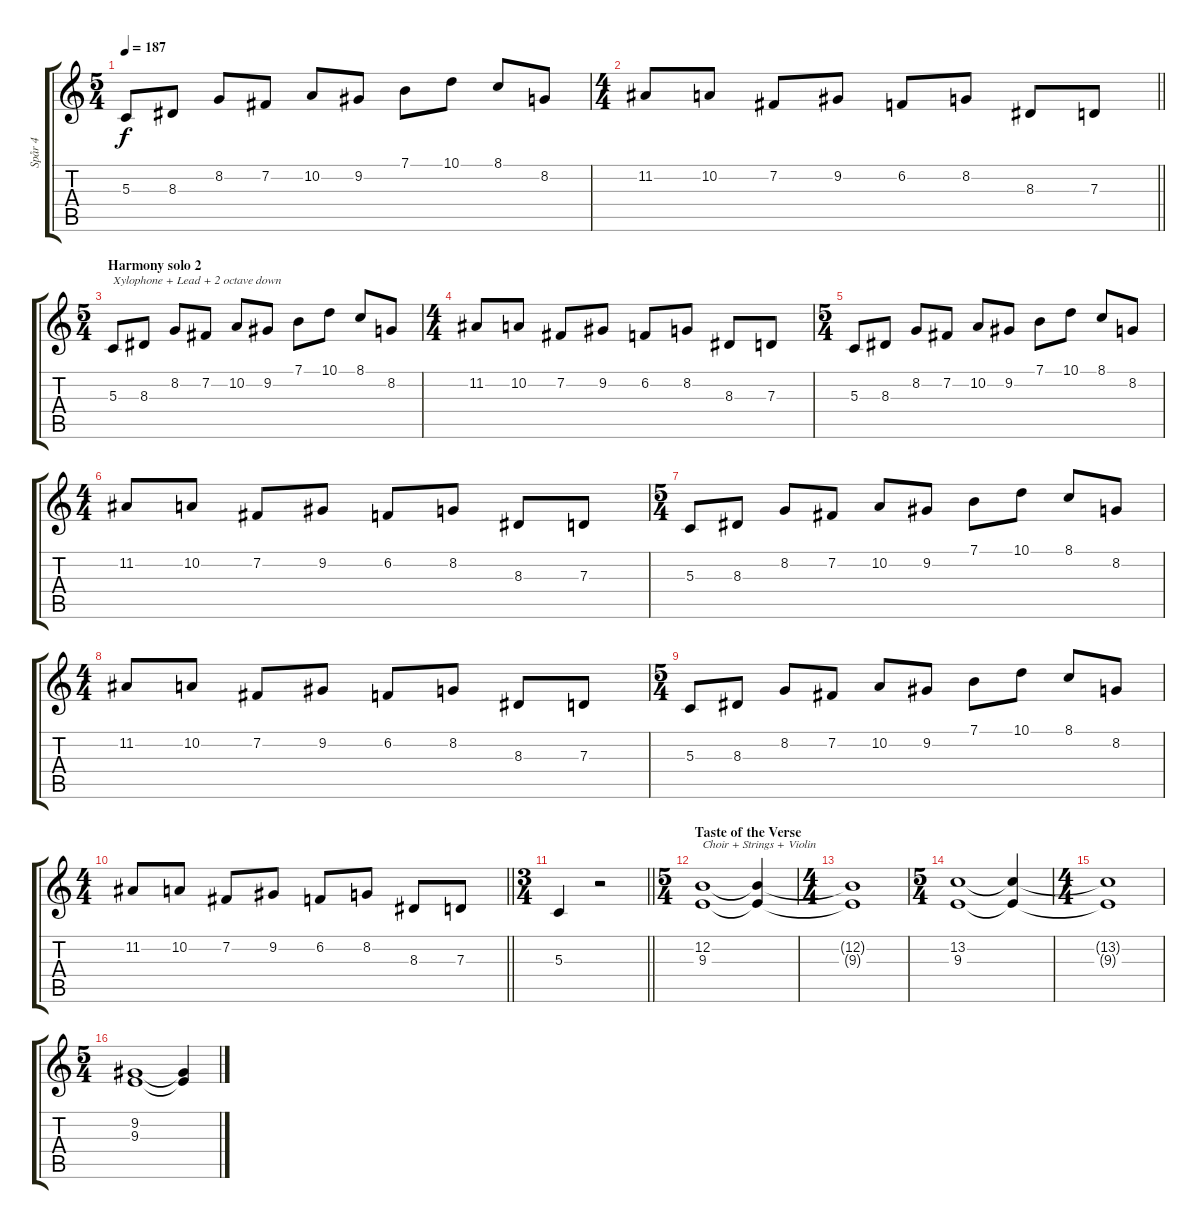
\track ("Spår 4" "Spår 4") {instrument stringensemble1}
\staff {score tabs}
\tuning (E4 B3 G3 D3 A2 E2) {hide}
\ts (5 4)
\tempo 187
\clef g2
\ks c
5.3.8{dy f} 8.3.8 8.2.8 7.2.8 10.2.8 9.2.8 7.1.8 10.1.8 8.1.8 8.2.8 |
\ts (4 4)
\barLineRight lightlight
11.2.8 10.2.8 7.2.8 9.2.8 6.2.8 8.2.8 8.3.8 7.3.8 |
\ts (5 4)
\section ("" "Harmony solo 2")
5.3.8{txt "Xylophone + Lead + 2 octave down" instrument lead8bassandlead} 8.3.8 8.2.8 7.2.8 10.2.8 9.2.8 7.1.8 10.1.8 8.1.8 8.2.8 |
\ts (4 4)
11.2.8 10.2.8 7.2.8 9.2.8 6.2.8 8.2.8 8.3.8 7.3.8 |
\ts (5 4)
5.3.8 8.3.8 8.2.8 7.2.8 10.2.8 9.2.8 7.1.8 10.1.8 8.1.8 8.2.8 |
\ts (4 4)
11.2.8 10.2.8 7.2.8 9.2.8 6.2.8 8.2.8 8.3.8 7.3.8 |
\ts (5 4)
5.3.8 8.3.8 8.2.8 7.2.8 10.2.8 9.2.8 7.1.8 10.1.8 8.1.8 8.2.8 |
\ts (4 4)
11.2.8 10.2.8 7.2.8 9.2.8 6.2.8 8.2.8 8.3.8 7.3.8 |
\ts (5 4)
5.3.8 8.3.8 8.2.8 7.2.8 10.2.8 9.2.8 7.1.8 10.1.8 8.1.8 8.2.8 |
\ts (4 4)
\barLineRight lightlight
11.2.8 10.2.8 7.2.8 9.2.8 6.2.8 8.2.8 8.3.8 7.3.8 |
\ts (3 4)
\barLineRight lightlight
5.3.4 r.2 |
\ts (5 4)
\section ("" "Taste of the Verse")
(12.2 9.3).1{txt "Choir + Strings + Violin" instrument lead6voice} (12.2{t} 9.3{t}).4 |
\ts (4 4)
(12.2{t} 9.3{t}).1 |
\ts (5 4)
(13.2 9.3).1 (13.2{t} 9.3{t}).4 |
\ts (4 4)
(13.2{t} 9.3{t}).1 |
\ts (5 4)
(9.2 9.3).1 (9.2{t} 9.3{t}).4
